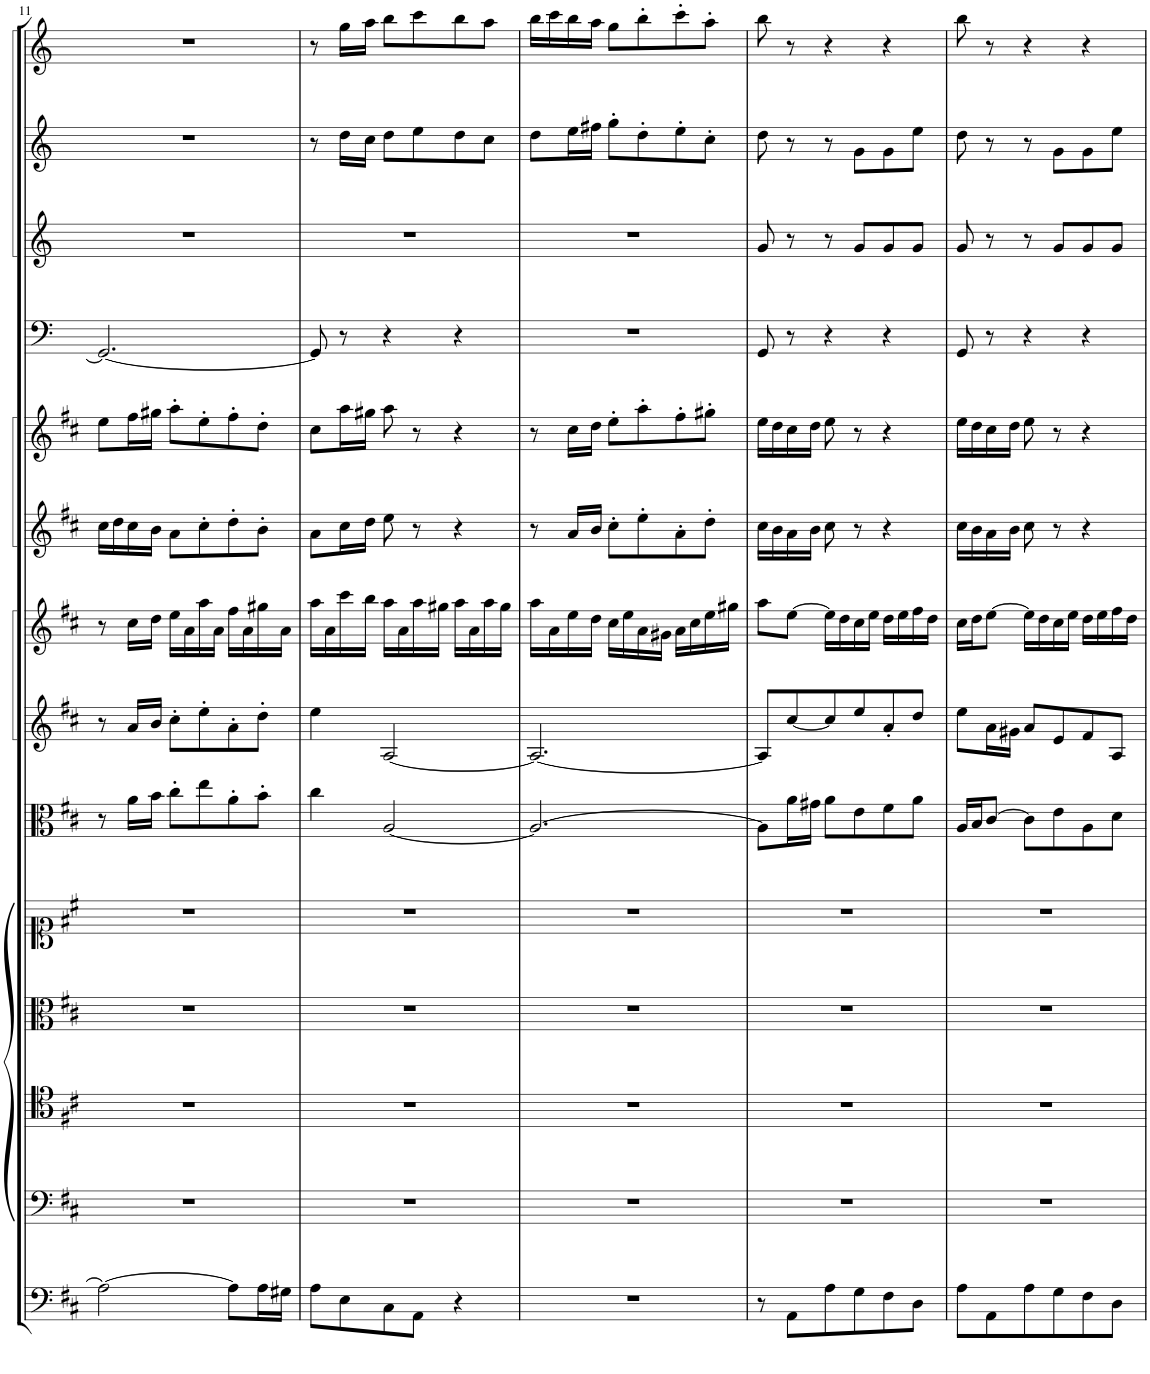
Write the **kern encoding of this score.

**kern	**kern	**kern	**kern	**kern	**kern	**kern	**kern	**kern	**kern	**kern	**kern	**kern	**kern
*part14	*part13	*part12	*part11	*part10	*part9	*part8	*part7	*part6	*part5	*part4	*part3	*part2	*part1
*staff14	*staff13	*staff12	*staff11	*staff10	*staff9	*staff8	*staff7	*staff6	*staff5	*staff4	*staff3	*staff2	*staff1
*I"Continuo.	*I"Basso	*I"Tenore	*I"Alto	*I"Soprano	*I"Viola.	*I"Violino II	*I"Violino I.	*I"Oboe II	*I"Oboe I.	*I"Timpani.	*I"Tromba III.	*I"Tromba II.	*I"Tromba I.
*	*	*	*	*	*I'Vla	*	*I'Vln	*I'Ob	*I'Ob	*I'Timp	*	*	*
!!LO:PB:g=z
*clefF4	*clefF4	*clefC4	*clefC3	*clefC1	*clefC3	*clefG2	*clefG2	*clefG2	*clefG2	*clefF4	*clefG2	*clefG2	*clefG2
*	*	*	*	*	*	*	*	*	*	*Trd-1c-2	*Trd-1c-2	*Trd-1c-2	*Trd-1c-2
*k[f#c#]	*k[f#c#]	*k[f#c#]	*k[f#c#]	*k[f#c#]	*k[f#c#]	*k[f#c#]	*k[f#c#]	*k[f#c#]	*k[f#c#]	*k[]	*k[]	*k[]	*k[]
*M3/4	*M3/4	*M3/4	*M3/4	*M3/4	*M3/4	*M3/4	*M3/4	*M3/4	*M3/4	*M3/4	*M3/4	*M3/4	*M3/4
=11	=11	=11	=11	=11	=11	=11	=11	=11	=11	=11	=11	=11	=11
2A\_	2.r	2.r	2.r	2.r	8r	8r	8r	16cc#\LL	8ee\L	2.GG/_	2.r	2.r	2.r
.	.	.	.	.	.	.	.	16dd\	.	.	.	.	.
.	.	.	.	.	16a\LL	16a/LL	16cc#\LL	16cc#\	16ff#\L	.	.	.	.
.	.	.	.	.	16b\JJ	16b/JJ	16dd\JJ	16b\JJ	16gg#X\JJ	.	.	.	.
.	.	.	.	.	8cc#'\L	8cc#'\L	16ee\LL	8a\L	8aa'\L	.	.	.	.
.	.	.	.	.	.	.	16a\	.	.	.	.	.	.
.	.	.	.	.	8ee\	8ee'\	16aa\	8cc#'\	8ee'\	.	.	.	.
.	.	.	.	.	.	.	16a\JJ	.	.	.	.	.	.
8A\L]	.	.	.	.	8a'\	8a'\	16ff#\LL	8dd'\	8ff#'\	.	.	.	.
.	.	.	.	.	.	.	16a\	.	.	.	.	.	.
16A\L	.	.	.	.	8b'\J	8dd'\J	16gg#X\	8b'\J	8dd'\J	.	.	.	.
16G#X\JJ	.	.	.	.	.	.	16a\JJ	.	.	.	.	.	.
=12	=12	=12	=12	=12	=12	=12	=12	=12	=12	=12	=12	=12	=12
8A\L	2.r	2.r	2.r	2.r	4cc#\	4ee\	16aa\LL	8a\L	8cc#\L	8GG/]	2.r	8r	8r
.	.	.	.	.	.	.	16a\	.	.	.	.	.	.
8E\	.	.	.	.	.	.	16ccc#\	16cc#\L	16aa\L	8r	.	16dd\LL	16gg\LL
.	.	.	.	.	.	.	16bb\JJ	16dd\JJ	16gg#X\JJ	.	.	16cc\JJ	16aa\JJ
8C#\	.	.	.	.	[2A/	[2A/	16aa\LL	8ee\	8aa\	4r	.	8dd\L	8bb\L
.	.	.	.	.	.	.	16a\	.	.	.	.	.	.
8AA\J	.	.	.	.	.	.	16aa\	8r	8r	.	.	8ee\	8ccc\
.	.	.	.	.	.	.	16gg#X\JJ	.	.	.	.	.	.
4r	.	.	.	.	.	.	16aa\LL	4r	4r	4r	.	8dd\	8bb\
.	.	.	.	.	.	.	16a\	.	.	.	.	.	.
.	.	.	.	.	.	.	16aa\	.	.	.	.	8cc\J	8aa\J
.	.	.	.	.	.	.	16gg#\JJ	.	.	.	.	.	.
=13	=13	=13	=13	=13	=13	=13	=13	=13	=13	=13	=13	=13	=13
2.r	2.r	2.r	2.r	2.r	2.A/_	2.A/_	16aa\LL	8r	8r	2.r	2.r	8dd\L	16bb\LL
.	.	.	.	.	.	.	16a\	.	.	.	.	.	16ccc\
.	.	.	.	.	.	.	16ee\	16a/LL	16cc#\LL	.	.	16ee\L	16bb\
.	.	.	.	.	.	.	16dd\JJ	16b/JJ	16dd\JJ	.	.	16ff#X\JJ	16aa\JJ
.	.	.	.	.	.	.	16cc#\LL	8cc#'\L	8ee'\L	.	.	8gg'\L	8gg\L
.	.	.	.	.	.	.	16ee\	.	.	.	.	.	.
.	.	.	.	.	.	.	16a\	8ee'\	8aa'\	.	.	8dd'\	8bb'\
.	.	.	.	.	.	.	16g#X\JJ	.	.	.	.	.	.
.	.	.	.	.	.	.	16a\LL	8a'\	8ff#'\	.	.	8ee'\	8ccc'\
.	.	.	.	.	.	.	16cc#\	.	.	.	.	.	.
.	.	.	.	.	.	.	16ee\	8dd'\J	8gg#X'\J	.	.	8cc'\J	8aa'\J
.	.	.	.	.	.	.	16gg#X\JJ	.	.	.	.	.	.
=14	=14	=14	=14	=14	=14	=14	=14	=14	=14	=14	=14	=14	=14
8r	2.r	2.r	2.r	2.r	8A\L]	8A/L]	8aa\L	16cc#\LL	16ee\LL	8GG/	8g/	8dd\	8bb\
.	.	.	.	.	.	.	.	16b\	16dd\	.	.	.	.
8AA\L	.	.	.	.	16a\L	[8cc#/	[8ee\J	16a\	16cc#\	8r	8r	8r	8r
.	.	.	.	.	16g#X\JJ	.	.	16b\JJ	16dd\JJ	.	.	.	.
8A\	.	.	.	.	8a\L	8cc#/]	16ee\LL]	8cc#\	8ee\	4r	8r	8r	4r
.	.	.	.	.	.	.	16dd\	.	.	.	.	.	.
8G\	.	.	.	.	8e\	8ee/	16cc#\	8r	8r	.	8g/L	8g\L	.
.	.	.	.	.	.	.	16ee\JJ	.	.	.	.	.	.
8F#\	.	.	.	.	8f#\	8a'/	16dd\LL	4r	4r	4r	8g/	8g\	4r
.	.	.	.	.	.	.	16ee\	.	.	.	.	.	.
8D\J	.	.	.	.	8a\J	8dd/J	16ff#\	.	.	.	8g/J	8ee\J	.
.	.	.	.	.	.	.	16dd\JJ	.	.	.	.	.	.
=15	=15	=15	=15	=15	=15	=15	=15	=15	=15	=15	=15	=15	=15
8A\L	2.r	2.r	2.r	2.r	16A/LL	8ee\L	16cc#\LL	16cc#\LL	16ee\LL	8GG/	8g/	8dd\	8bb\
.	.	.	.	.	16B/J	.	16dd\J	16b\	16dd\	.	.	.	.
8AA\	.	.	.	.	[8c#/J	16a\L	[8ee\J	16a\	16cc#\	8r	8r	8r	8r
.	.	.	.	.	.	16g#X\JJ	.	16b\JJ	16dd\JJ	.	.	.	.
8A\	.	.	.	.	8c#\L]	8a/L	16ee\LL]	8cc#\	8ee\	4r	8r	8r	4r
.	.	.	.	.	.	.	16dd\	.	.	.	.	.	.
8G\	.	.	.	.	8e\	8e/	16cc#\	8r	8r	.	8g/L	8g\L	.
.	.	.	.	.	.	.	16ee\JJ	.	.	.	.	.	.
8F#\	.	.	.	.	8A\	8f#/	16dd\LL	4r	4r	4r	8g/	8g\	4r
.	.	.	.	.	.	.	16ee\	.	.	.	.	.	.
8D\J	.	.	.	.	8d\J	8A/J	16ff#\	.	.	.	8g/J	8ee\J	.
.	.	.	.	.	.	.	16dd\JJ	.	.	.	.	.	.
=	=	=	=	=	=	=	=	=	=	=	=	=	=
*-	*-	*-	*-	*-	*-	*-	*-	*-	*-	*-	*-	*-	*-
